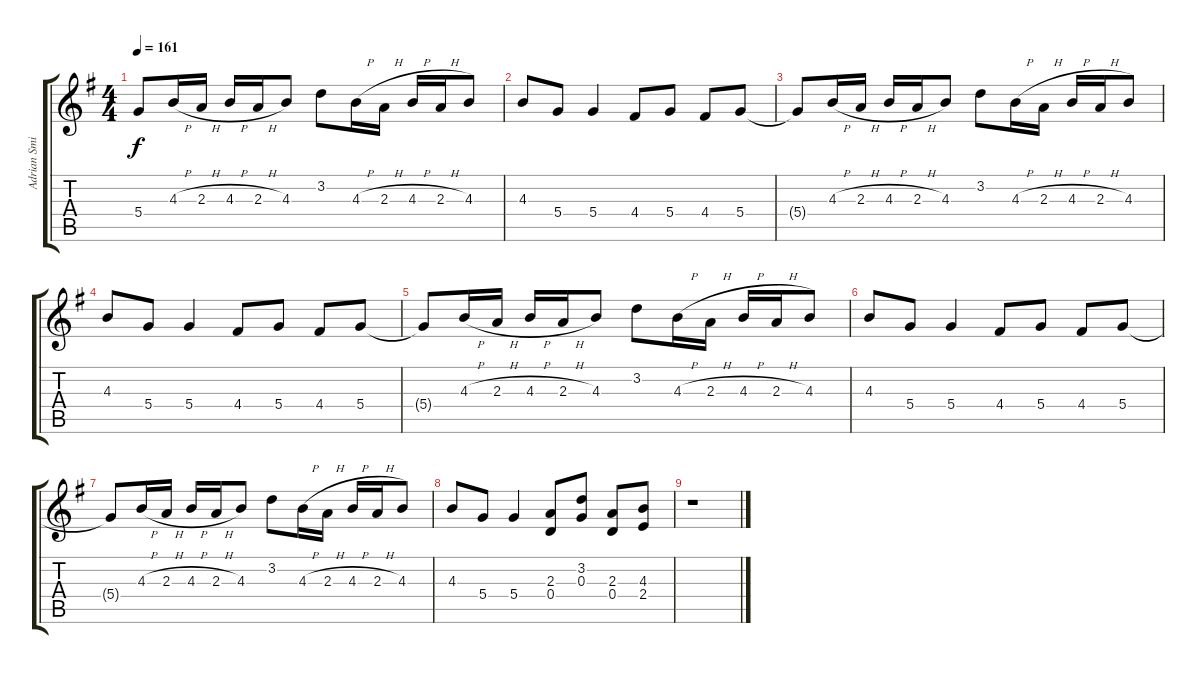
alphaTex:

\track ("Adrian Smith" "Adrian Smi") {instrument distortionguitar}
\staff {score tabs}
\tuning (E4 B3 G3 D3 A2 E2) {hide}
\ts (4 4)
\tempo 161
\clef g2
\ks eminor
5.4{t}.8{dy f} 4.3{h}.16 2.3{h}.16 4.3{h}.16 2.3{h}.16 4.3.8 3.2.8 4.3{h}.16 2.3{h}.16 4.3{h}.16 2.3{h}.16 4.3.8 |
4.3.8 5.4.8 5.4.4 4.4.8 5.4.8 4.4.8 5.4.8 |
5.4{t}.8 4.3{h}.16 2.3{h}.16 4.3{h}.16 2.3{h}.16 4.3.8 3.2.8 4.3{h}.16 2.3{h}.16 4.3{h}.16 2.3{h}.16 4.3.8 |
4.3.8 5.4.8 5.4.4 4.4.8 5.4.8 4.4.8 5.4.8 |
5.4{t}.8 4.3{h}.16 2.3{h}.16 4.3{h}.16 2.3{h}.16 4.3.8 3.2.8 4.3{h}.16 2.3{h}.16 4.3{h}.16 2.3{h}.16 4.3.8 |
4.3.8 5.4.8 5.4.4 4.4.8 5.4.8 4.4.8 5.4.8 |
5.4{t}.8 4.3{h}.16 2.3{h}.16 4.3{h}.16 2.3{h}.16 4.3.8 3.2.8 4.3{h}.16 2.3{h}.16 4.3{h}.16 2.3{h}.16 4.3.8 |
4.3.8 5.4.8 5.4.4 (2.3 0.4).8 (3.2 0.3).8 (2.3 0.4).8 (4.3 2.4).8 |
r.1
